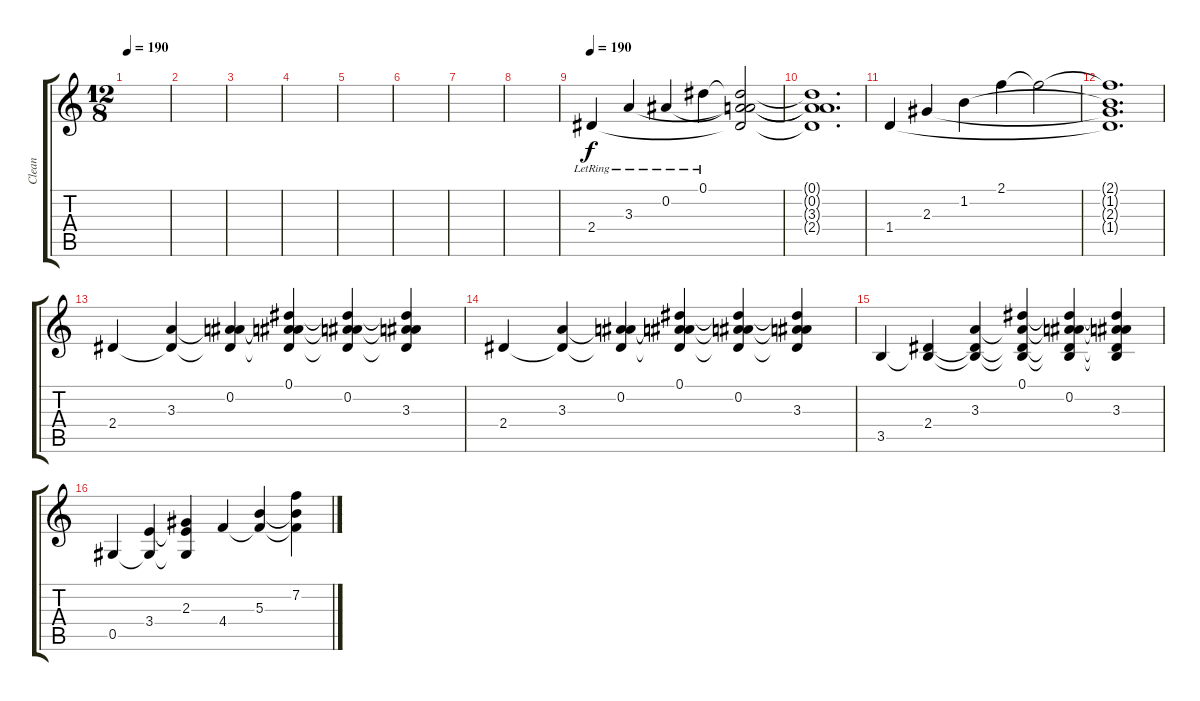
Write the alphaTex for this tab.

\track ("Clean" "Clean") {instrument acousticguitarsteel}
\staff {score tabs}
\tuning (Eb4 Bb3 Gb3 Db3 Ab2 Eb2) {hide}
\ts (12 8)
\tempo 190
\clef g2
\ks c
|
|
|
|
|
|
|
|
\tempo 190
2.4{lr}.4 3.3{lr}.4 0.2{lr}.4 0.1{lr}.4 (0.1{t} 0.2{t} 3.3{t} 2.4{t}).2 |
(0.1{t} 0.2{t} 3.3{t} 2.4{t}).1{d} |
1.4.4 2.3.4 1.2.4 2.1.4 2.1{t}.2 |
(2.1{t} 1.2{t} 2.3{t} 1.4{t}).1{d} |
2.4.4 (3.3 2.4{t}).4 (0.2 3.3{t} 2.4{t}).4 (0.1 0.2{t} 3.3{t} 2.4{t}).4 (0.1{t} 0.2 3.3{t} 2.4{t}).4 (0.1{t} 0.2{t} 3.3 2.4{t}).4 |
2.4.4 (3.3 2.4{t}).4 (0.2 3.3{t} 2.4{t}).4 (0.1 0.2{t} 3.3{t} 2.4{t}).4 (0.1{t} 0.2 3.3{t} 2.4{t}).4 (0.1{t} 0.2{t} 3.3 2.4{t}).4 |
3.5.4 (2.4 3.5{t}).4 (3.3 2.4{t} 3.5{t}).4 (0.1 3.3{t} 2.4{t} 3.5{t}).4 (0.1{t} 0.2 3.3{t} 2.4{t} 3.5{t}).4 (0.1{t} 0.2{t} 3.3 2.4{t} 3.5{t}).4 |
0.5.4 (3.4 0.5{t}).4 (2.3 3.4{t} 0.5{t}).4 4.4.4 (5.3 4.4{t}).4 (7.2 5.3{t} 4.4{t}).4
